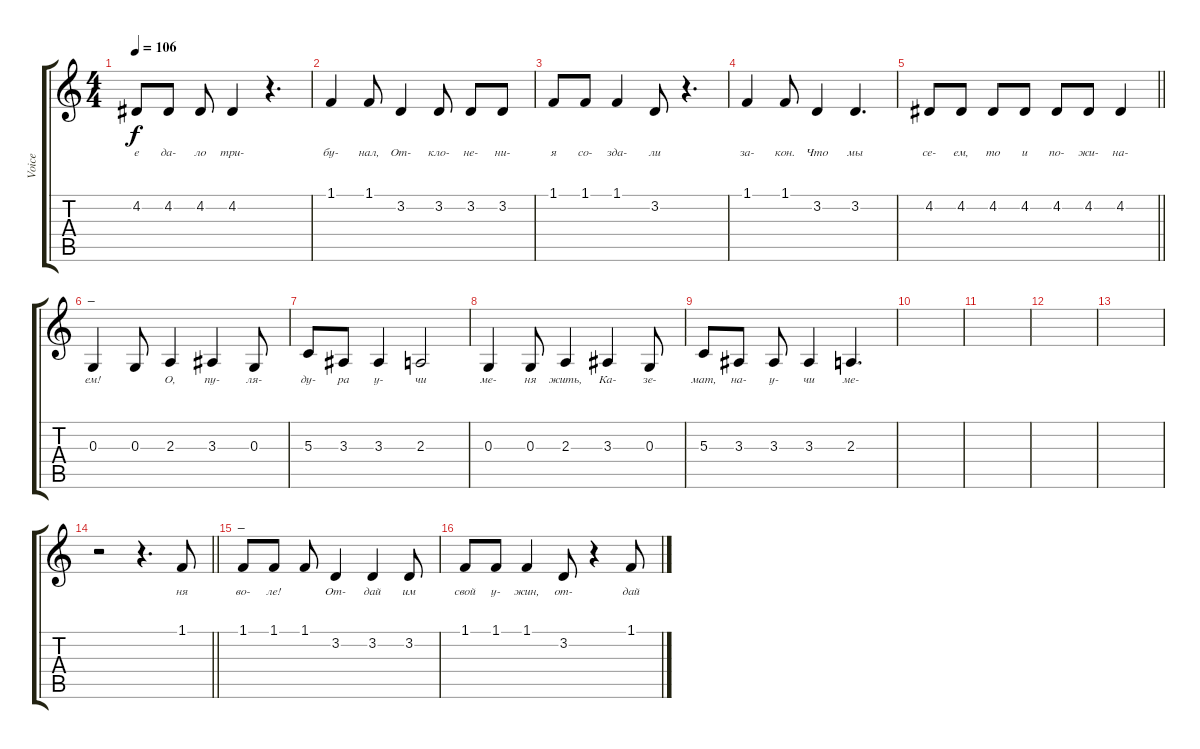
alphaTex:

\track ("Voice" "Voice") {instrument trombone}
\staff {score tabs}
\tuning (E4 B3 G3 D3 A2 E2) {hide}
\ts (4 4)
\tempo 106
\clef g2
\ks c
4.2.8{lyrics (0 "е") lyrics (1 "") lyrics (2 "") lyrics (3 "") lyrics (4 "") dy f} 4.2.8{lyrics (0 "да-") lyrics (1 "") lyrics (2 "") lyrics (3 "") lyrics (4 "")} 4.2.8{lyrics (0 "ло") lyrics (1 "") lyrics (2 "") lyrics (3 "") lyrics (4 "")} 4.2.4{lyrics (0 "три-") lyrics (1 "") lyrics (2 "") lyrics (3 "") lyrics (4 "")} r.4{d} |
1.1.4{lyrics (0 "бу-") lyrics (1 "") lyrics (2 "") lyrics (3 "") lyrics (4 "")} 1.1.8{lyrics (0 "нал,") lyrics (1 "") lyrics (2 "") lyrics (3 "") lyrics (4 "")} 3.2.4{lyrics (0 "От-") lyrics (1 "") lyrics (2 "") lyrics (3 "") lyrics (4 "")} 3.2.8{lyrics (0 "кло-") lyrics (1 "") lyrics (2 "") lyrics (3 "") lyrics (4 "")} 3.2.8{lyrics (0 "не-") lyrics (1 "") lyrics (2 "") lyrics (3 "") lyrics (4 "")} 3.2.8{lyrics (0 "ни-") lyrics (1 "") lyrics (2 "") lyrics (3 "") lyrics (4 "")} |
1.1.8{lyrics (0 "я") lyrics (1 "") lyrics (2 "") lyrics (3 "") lyrics (4 "")} 1.1.8{lyrics (0 "со-") lyrics (1 "") lyrics (2 "") lyrics (3 "") lyrics (4 "")} 1.1.4{lyrics (0 "зда-") lyrics (1 "") lyrics (2 "") lyrics (3 "") lyrics (4 "")} 3.2.8{lyrics (0 "ли") lyrics (1 "") lyrics (2 "") lyrics (3 "") lyrics (4 "")} r.4{d} |
1.1.4{lyrics (0 "за-") lyrics (1 "") lyrics (2 "") lyrics (3 "") lyrics (4 "")} 1.1.8{lyrics (0 "кон.") lyrics (1 "") lyrics (2 "") lyrics (3 "") lyrics (4 "")} 3.2.4{lyrics (0 "Что") lyrics (1 "") lyrics (2 "") lyrics (3 "") lyrics (4 "")} 3.2.4{d lyrics (0 "мы") lyrics (1 "") lyrics (2 "") lyrics (3 "") lyrics (4 "")} |
\barLineRight lightlight
4.2.8{lyrics (0 "се-") lyrics (1 "") lyrics (2 "") lyrics (3 "") lyrics (4 "")} 4.2.8{lyrics (0 "ем,") lyrics (1 "") lyrics (2 "") lyrics (3 "") lyrics (4 "")} 4.2.8{lyrics (0 "то") lyrics (1 "") lyrics (2 "") lyrics (3 "") lyrics (4 "")} 4.2.8{lyrics (0 "и") lyrics (1 "") lyrics (2 "") lyrics (3 "") lyrics (4 "")} 4.2.8{lyrics (0 "по-") lyrics (1 "") lyrics (2 "") lyrics (3 "") lyrics (4 "")} 4.2.8{lyrics (0 "жи-") lyrics (1 "") lyrics (2 "") lyrics (3 "") lyrics (4 "")} 4.2.4{lyrics (0 "на-") lyrics (1 "") lyrics (2 "") lyrics (3 "") lyrics (4 "")} |
\section ("" "_")
0.3.4{lyrics (0 "ем!") lyrics (1 "") lyrics (2 "") lyrics (3 "") lyrics (4 "")} 0.3.8{lyrics (0 "") lyrics (1 "") lyrics (2 "") lyrics (3 "") lyrics (4 "")} 2.3.4{lyrics (0 "О,") lyrics (1 "") lyrics (2 "") lyrics (3 "") lyrics (4 "")} 3.3.4{lyrics (0 "пу-") lyrics (1 "") lyrics (2 "") lyrics (3 "") lyrics (4 "")} 0.3.8{lyrics (0 "ля-") lyrics (1 "") lyrics (2 "") lyrics (3 "") lyrics (4 "")} |
5.3.8{lyrics (0 "ду-") lyrics (1 "") lyrics (2 "") lyrics (3 "") lyrics (4 "")} 3.3.8{lyrics (0 "ра") lyrics (1 "") lyrics (2 "") lyrics (3 "") lyrics (4 "")} 3.3.4{lyrics (0 "у-") lyrics (1 "") lyrics (2 "") lyrics (3 "") lyrics (4 "")} 2.3.2{lyrics (0 "чи") lyrics (1 "") lyrics (2 "") lyrics (3 "") lyrics (4 "")} |
0.3.4{lyrics (0 "ме-") lyrics (1 "") lyrics (2 "") lyrics (3 "") lyrics (4 "")} 0.3.8{lyrics (0 "ня") lyrics (1 "") lyrics (2 "") lyrics (3 "") lyrics (4 "")} 2.3.4{lyrics (0 "жить,") lyrics (1 "") lyrics (2 "") lyrics (3 "") lyrics (4 "")} 3.3.4{lyrics (0 "Ка-") lyrics (1 "") lyrics (2 "") lyrics (3 "") lyrics (4 "")} 0.3.8{lyrics (0 "зе-") lyrics (1 "") lyrics (2 "") lyrics (3 "") lyrics (4 "")} |
5.3.8{lyrics (0 "мат,") lyrics (1 "") lyrics (2 "") lyrics (3 "") lyrics (4 "")} 3.3.8{lyrics (0 "на-") lyrics (1 "") lyrics (2 "") lyrics (3 "") lyrics (4 "")} 3.3.8{lyrics (0 "у-") lyrics (1 "") lyrics (2 "") lyrics (3 "") lyrics (4 "")} 3.3.4{lyrics (0 "чи") lyrics (1 "") lyrics (2 "") lyrics (3 "") lyrics (4 "")} 2.3.4{d lyrics (0 "ме-") lyrics (1 "") lyrics (2 "") lyrics (3 "") lyrics (4 "")} |
|
|
|
|
\barLineRight lightlight
r.2 r.4{d} 1.1.8{lyrics (0 "ня") lyrics (1 "") lyrics (2 "") lyrics (3 "") lyrics (4 "")} |
\section ("" "_")
1.1.8{lyrics (0 "во-") lyrics (1 "") lyrics (2 "") lyrics (3 "") lyrics (4 "")} 1.1.8{lyrics (0 "ле!") lyrics (1 "") lyrics (2 "") lyrics (3 "") lyrics (4 "")} 1.1.8{lyrics (0 "") lyrics (1 "") lyrics (2 "") lyrics (3 "") lyrics (4 "")} 3.2.4{lyrics (0 "От-") lyrics (1 "") lyrics (2 "") lyrics (3 "") lyrics (4 "")} 3.2.4{lyrics (0 "дай") lyrics (1 "") lyrics (2 "") lyrics (3 "") lyrics (4 "")} 3.2.8{lyrics (0 "им") lyrics (1 "") lyrics (2 "") lyrics (3 "") lyrics (4 "")} |
1.1.8{lyrics (0 "свой") lyrics (1 "") lyrics (2 "") lyrics (3 "") lyrics (4 "")} 1.1.8{lyrics (0 "у-") lyrics (1 "") lyrics (2 "") lyrics (3 "") lyrics (4 "")} 1.1.4{lyrics (0 "жин,") lyrics (1 "") lyrics (2 "") lyrics (3 "") lyrics (4 "")} 3.2.8{lyrics (0 "от-") lyrics (1 "") lyrics (2 "") lyrics (3 "") lyrics (4 "")} r.4 1.1.8{lyrics (0 "дай") lyrics (1 "") lyrics (2 "") lyrics (3 "") lyrics (4 "")}
